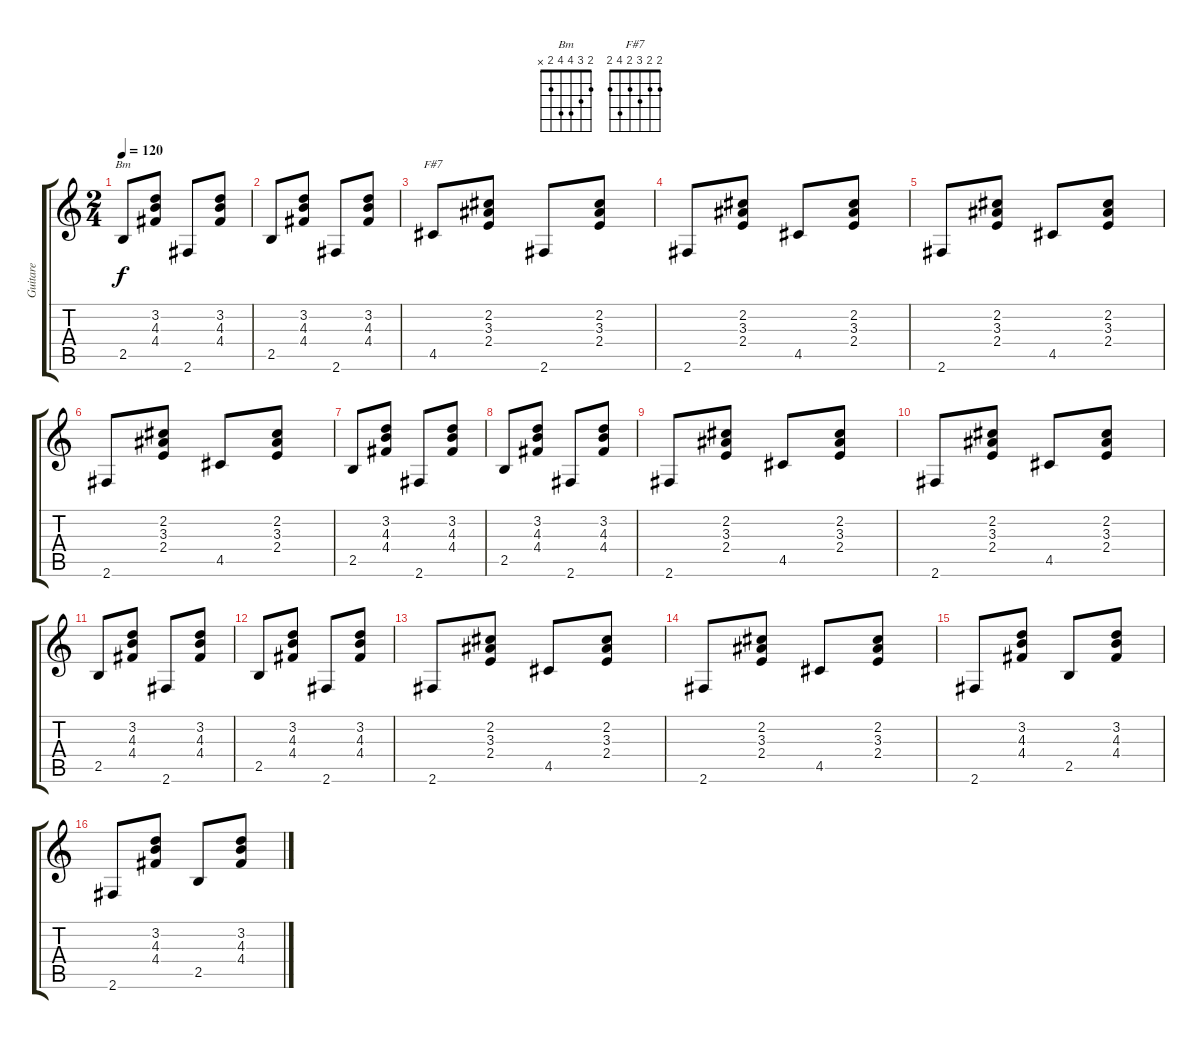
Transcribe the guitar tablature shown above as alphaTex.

\track ("Guitare" "Guitare") {instrument acousticguitarnylon}
\staff {score tabs}
\tuning (E4 B3 G3 D3 A2 E2) {hide}
\chord ("Bm" 2 3 4 4 2 x)
\chord ("F#7" 2 2 3 2 4 2)
\ts (2 4)
\tempo 120
\clef g2
\ks c
2.5.8{ch "Bm" dy f} (3.2 4.3 4.4).8 2.6.8 (3.2 4.3 4.4).8 |
2.5.8 (3.2 4.3 4.4).8 2.6.8 (3.2 4.3 4.4).8 |
4.5.8{ch "F#7"} (2.2 3.3 2.4).8 2.6.8 (2.2 3.3 2.4).8 |
2.6.8 (2.2 3.3 2.4).8 4.5.8 (2.2 3.3 2.4).8 |
2.6.8 (2.2 3.3 2.4).8 4.5.8 (2.2 3.3 2.4).8 |
2.6.8 (2.2 3.3 2.4).8 4.5.8 (2.2 3.3 2.4).8 |
2.5.8 (3.2 4.3 4.4).8 2.6.8 (3.2 4.3 4.4).8 |
2.5.8 (3.2 4.3 4.4).8 2.6.8 (3.2 4.3 4.4).8 |
2.6.8 (2.2 3.3 2.4).8 4.5.8 (2.2 3.3 2.4).8 |
2.6.8 (2.2 3.3 2.4).8 4.5.8 (2.2 3.3 2.4).8 |
2.5.8 (3.2 4.3 4.4).8 2.6.8 (3.2 4.3 4.4).8 |
2.5.8 (3.2 4.3 4.4).8 2.6.8 (3.2 4.3 4.4).8 |
2.6.8 (2.2 3.3 2.4).8 4.5.8 (2.2 3.3 2.4).8 |
2.6.8 (2.2 3.3 2.4).8 4.5.8 (2.2 3.3 2.4).8 |
2.6.8 (3.2 4.3 4.4).8 2.5.8 (3.2 4.3 4.4).8 |
2.6.8 (3.2 4.3 4.4).8 2.5.8 (3.2 4.3 4.4).8
